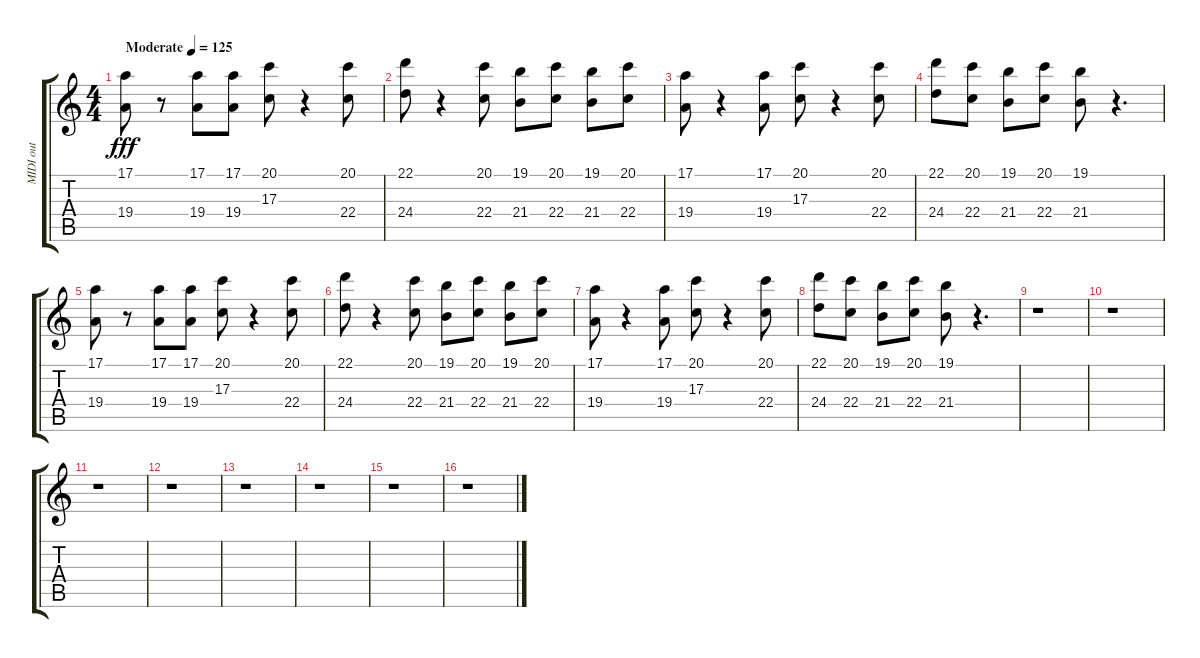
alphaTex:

\track ("MIDI out" "MIDI out") {instrument synthbrass1}
\staff {score tabs}
\tuning (E4 B3 G3 D3 A2 E2) {hide}
\ts (4 4)
\tempo (125 "Moderate")
\clef g2
\ks c
(17.1 19.4).8{dy fff instrument synthbrass1} r.8 (17.1 19.4).8 (17.1 19.4).8 (20.1 17.3).8 r.4 (20.1 22.4).8 |
(22.1 24.4).8 r.4 (20.1 22.4).8 (19.1 21.4).8 (20.1 22.4).8 (19.1 21.4).8 (20.1 22.4).8 |
(17.1 19.4).8 r.4 (17.1 19.4).8 (20.1 17.3).8 r.4 (20.1 22.4).8 |
(22.1 24.4).8 (20.1 22.4).8 (19.1 21.4).8 (20.1 22.4).8 (19.1 21.4).8 r.4{d} |
(17.1 19.4).8 r.8 (17.1 19.4).8 (17.1 19.4).8 (20.1 17.3).8 r.4 (20.1 22.4).8 |
(22.1 24.4).8 r.4 (20.1 22.4).8 (19.1 21.4).8 (20.1 22.4).8 (19.1 21.4).8 (20.1 22.4).8 |
(17.1 19.4).8 r.4 (17.1 19.4).8 (20.1 17.3).8 r.4 (20.1 22.4).8 |
(22.1 24.4).8 (20.1 22.4).8 (19.1 21.4).8 (20.1 22.4).8 (19.1 21.4).8 r.4{d} |
r.1 |
r.1 |
r.1 |
r.1 |
r.1 |
r.1 |
r.1 |
r.1
